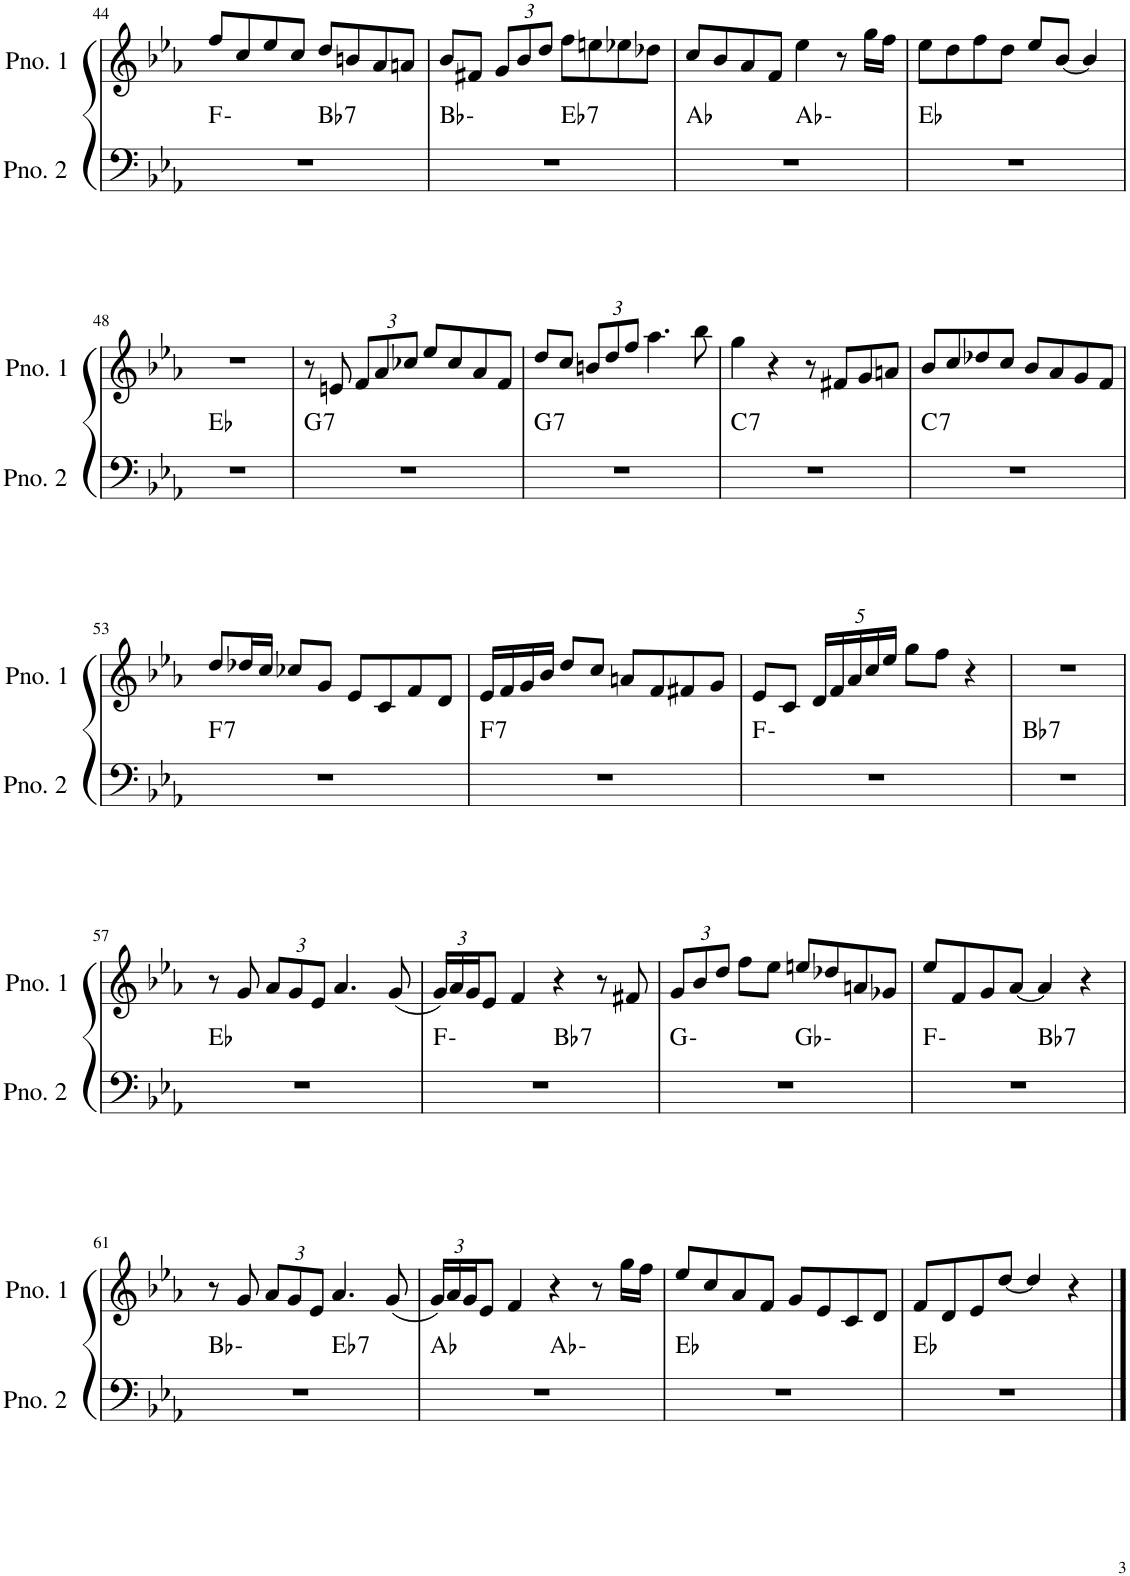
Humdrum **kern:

**kern	**harte	**kern
*part2	*part2	*part1
*staff2	*	*staff1
*I"ピアノ 2	*	*I"ピアノ 1
!!LO:PB:g=z
*clefF4	*	*clefG2
*k[b-e-a-]	*	*k[b-e-a-]
*M4/4	*	*M4/4
=44	=44	=44
*^	*	*
1r	2ryy	F:min	8ff/L
.	.	.	8cc/
.	.	.	8ee-/
.	.	.	8cc/J
!	!	!LO:H:kt=7	!
.	2ryy	Bb:7	8dd/L
.	.	.	8bn/
.	.	.	8a-/
.	.	.	8an/J
=45	=45	=45	=45
1r	2ryy	Bb:min	8b-/L
.	.	.	8f#X/J
*	*	*	*Xbrackettup
.	.	.	12g/L
.	.	.	12b-/
.	.	.	12dd/J
!	!	!LO:H:kt=7	!
.	2ryy	Eb:7	8ff\L
.	.	.	8een\
.	.	.	8ee-X\
.	.	.	8dd-X\J
=46	=46	=46	=46
1r	2ryy	Ab:maj	8cc/L
.	.	.	8b-/
.	.	.	8a-/
.	.	.	8f/J
.	2ryy	Ab:min	4ee-\
.	.	.	8r
.	.	.	16gg\LL
.	.	.	16ff\JJ
*v	*v	*	*
=47	=47	=47
1r	Eb:maj	8ee-\L
.	.	8dd\
.	.	8ff\
.	.	8dd\J
.	.	8ee-/L
.	.	[8b-/J
.	.	4b-/]
!!LO:LB:g=z
=48	=48	=48
1r	Eb:maj	1r
=49	=49	=49
!	!LO:H:kt=7	!
1r	G:7	8r
.	.	8en/
.	.	12f/L
.	.	12a-/
.	.	12cc-X/J
.	.	8ee-/L
.	.	8cc-/
.	.	8a-/
.	.	8f/J
=50	=50	=50
!	!LO:H:kt=7	!
1r	G:7	8dd/L
.	.	8cc/J
.	.	12bn/L
.	.	12dd/
.	.	12ff/J
.	.	4.aa-\
.	.	8bb-\
=51	=51	=51
!	!LO:H:kt=7	!
1r	C:7	4gg\
.	.	4r
.	.	8r
.	.	8f#X/L
.	.	8g/
.	.	8an/J
=52	=52	=52
!	!LO:H:kt=7	!
1r	C:7	8b-/L
.	.	8cc/
.	.	8dd-X/
.	.	8cc/J
.	.	8b-/L
.	.	8a-/
.	.	8g/
.	.	8f/J
!!LO:LB:g=z
=53	=53	=53
!	!LO:H:kt=7	!
1r	F:7	8dd/L
.	.	16dd-X/L
.	.	16cc/JJ
.	.	8cc-X/L
.	.	8g/J
.	.	8e-/L
.	.	8c/
.	.	8f/
.	.	8d/J
=54	=54	=54
!	!LO:H:kt=7	!
1r	F:7	16e-/LL
.	.	16f/
.	.	16g/
.	.	16b-/JJ
.	.	8dd/L
.	.	8cc/J
.	.	8an/L
.	.	8f/
.	.	8f#X/
.	.	8g/J
=55	=55	=55
1r	F:min	8e-/L
.	.	8c/J
.	.	20d/LL
.	.	20f/
.	.	20a-/
.	.	20cc/
.	.	20ee-/JJ
.	.	8gg\L
.	.	8ff\J
.	.	4r
=56	=56	=56
!	!LO:H:kt=7	!
1r	Bb:7	1r
!!LO:LB:g=z
=57	=57	=57
1r	Eb:maj	8r
.	.	8g/
.	.	12a-/L
.	.	12g/
.	.	12e-/J
.	.	4.a-/
.	.	(8g/
=58	=58	=58
*^	*	*
1r	2ryy	F:min	24g/LL)
.	.	.	24a-/
.	.	.	24g/J
.	.	.	8e-/J
.	.	.	4f/
!	!	!LO:H:kt=7	!
.	2ryy	Bb:7	4r
.	.	.	8r
.	.	.	8f#X/
=59	=59	=59	=59
1r	2ryy	G:min	12g/L
.	.	.	12b-/
.	.	.	12dd/J
.	.	.	8ff\L
.	.	.	8ee-\J
.	2ryy	Gb:min	8een/L
.	.	.	8dd-X/
.	.	.	8an/
.	.	.	8g-X/J
=60	=60	=60	=60
1r	2ryy	F:min	8ee-/L
.	.	.	8f/
.	.	.	8g/
.	.	.	[8a-/J
!	!	!LO:H:kt=7	!
.	2ryy	Bb:7	4a-/]
.	.	.	4r
!!LO:LB:g=z
=61	=61	=61	=61
1r	2ryy	Bb:min	8r
.	.	.	8g/
.	.	.	12a-/L
.	.	.	12g/
.	.	.	12e-/J
!	!	!LO:H:kt=7	!
.	2ryy	Eb:7	4.a-/
.	.	.	(8g/
=62	=62	=62	=62
1r	2ryy	Ab:maj	24g/LL)
.	.	.	24a-/
.	.	.	24g/J
.	.	.	8e-/J
.	.	.	4f/
.	2ryy	Ab:min	4r
.	.	.	8r
.	.	.	16gg\LL
.	.	.	16ff\JJ
*v	*v	*	*
=63	=63	=63
1r	Eb:maj	8ee-/L
.	.	8cc/
.	.	8a-/
.	.	8f/J
.	.	8g/L
.	.	8e-/
.	.	8c/
.	.	8d/J
=64	=64	=64
1r	Eb:maj	8f/L
.	.	8d/
.	.	8e-/
.	.	[8dd/J
.	.	4dd/]
.	.	4r
==	==	==
*-	*-	*-
